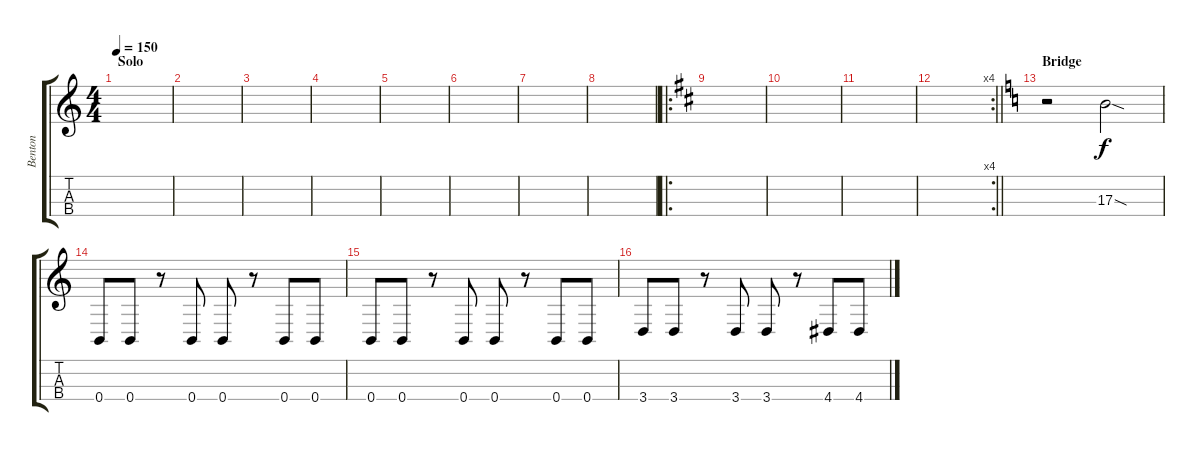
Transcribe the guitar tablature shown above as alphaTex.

\track ("Benton" "Benton") {instrument electricbassfinger}
\staff {score tabs}
\tuning (E3 B2 Gb2 B1) {hide}
\ts (4 4)
\section ("" "Solo")
\tempo 150
\clef g2
\ks c
|
|
|
|
|
|
|
|
\ro
\ks d
|
|
|
\rc 4
\barLineRight lightlight
|
\section ("" "Bridge")
\ks c
r.2 17.3{sod}.2 |
0.4.8 0.4.8 r.8 0.4.8 0.4.8 r.8 0.4.8 0.4.8 |
0.4.8 0.4.8 r.8 0.4.8 0.4.8 r.8 0.4.8 0.4.8 |
3.4.8 3.4.8 r.8 3.4.8 3.4.8 r.8 4.4.8 4.4.8
